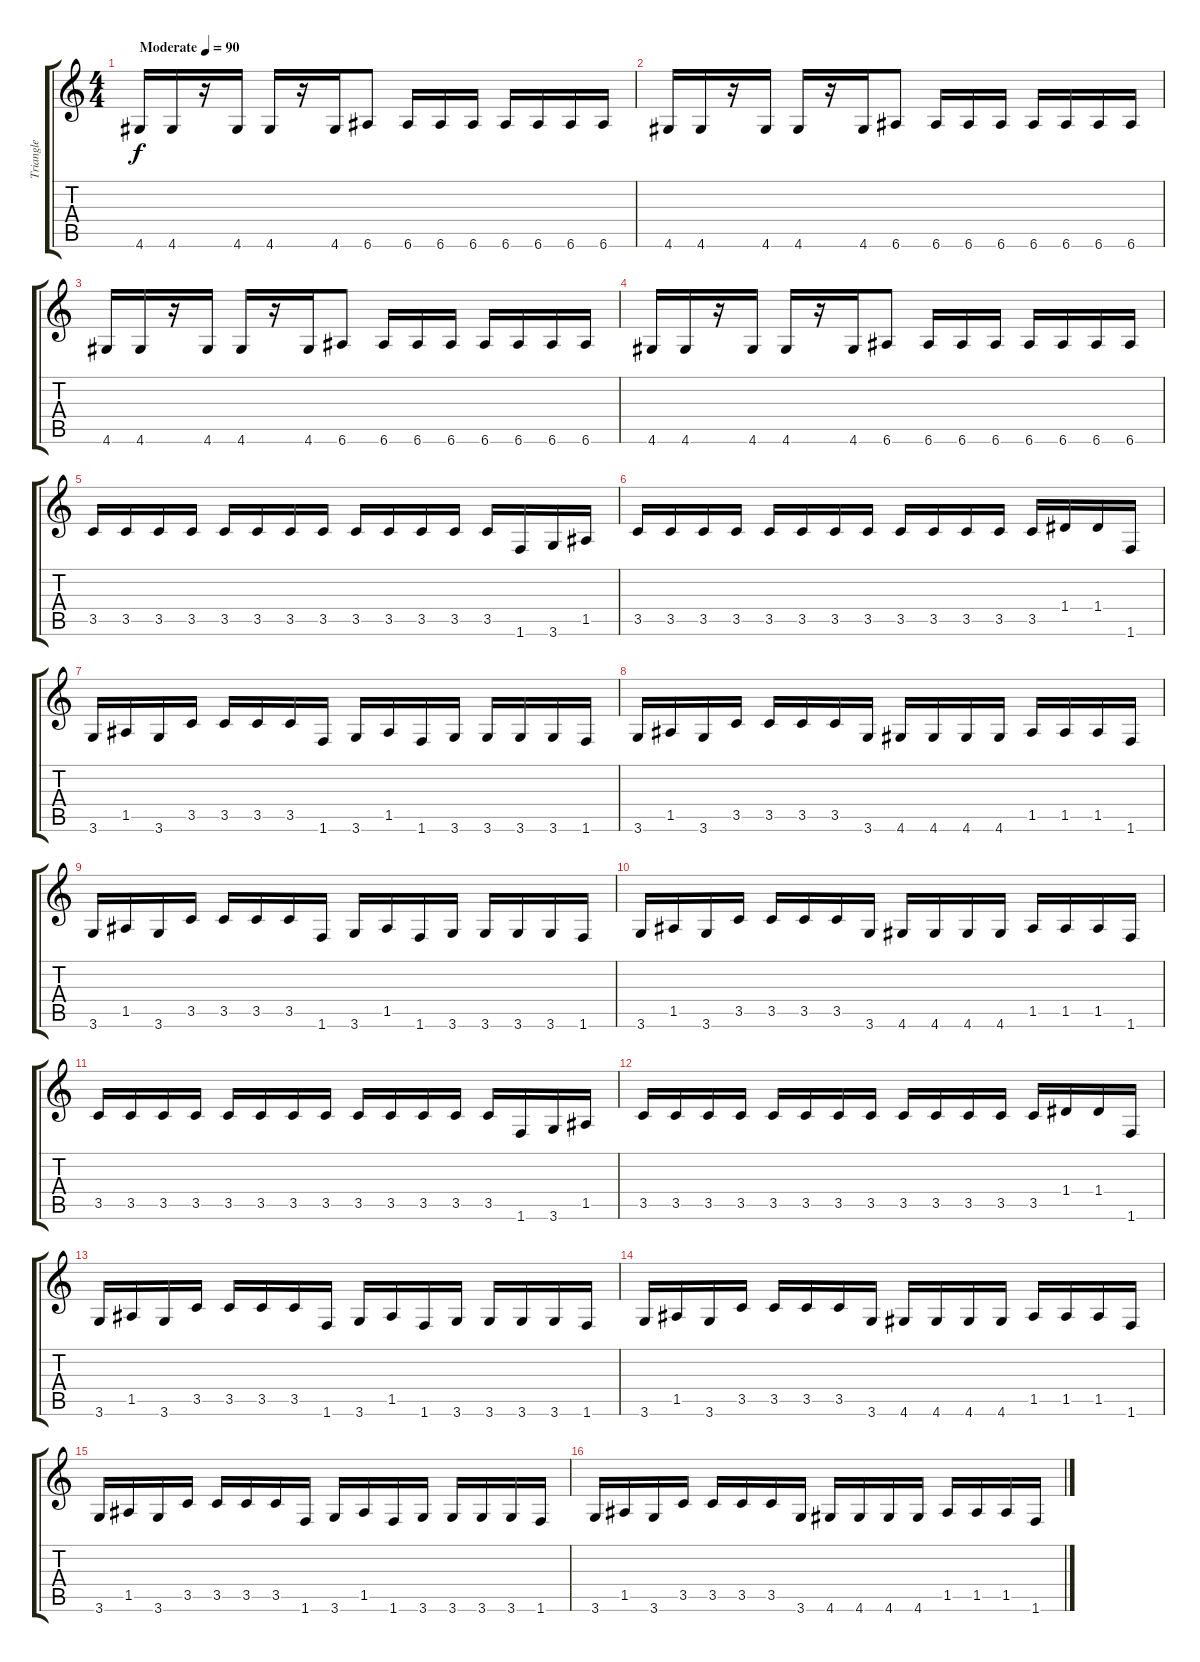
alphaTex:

\track ("Triangle" "Triangle") {instrument electricbassfinger}
\staff {score tabs}
\tuning (E4 B3 G3 D3 A2 E2) {hide}
\ts (4 4)
\tempo (90 "Moderate")
\clef g2
\ks c
4.6.16{dy f instrument electricbassfinger} 4.6.16 r.16 4.6.16 4.6.16 r.16 4.6.16 6.6.8 6.6.16 6.6.16 6.6.16 6.6.16 6.6.16 6.6.16 6.6.16 |
4.6.16 4.6.16 r.16 4.6.16 4.6.16 r.16 4.6.16 6.6.8 6.6.16 6.6.16 6.6.16 6.6.16 6.6.16 6.6.16 6.6.16 |
4.6.16 4.6.16 r.16 4.6.16 4.6.16 r.16 4.6.16 6.6.8 6.6.16 6.6.16 6.6.16 6.6.16 6.6.16 6.6.16 6.6.16 |
4.6.16 4.6.16 r.16 4.6.16 4.6.16 r.16 4.6.16 6.6.8 6.6.16 6.6.16 6.6.16 6.6.16 6.6.16 6.6.16 6.6.16 |
3.5.16 3.5.16 3.5.16 3.5.16 3.5.16 3.5.16 3.5.16 3.5.16 3.5.16 3.5.16 3.5.16 3.5.16 3.5.16 1.6.16 3.6.16 1.5.16 |
3.5.16 3.5.16 3.5.16 3.5.16 3.5.16 3.5.16 3.5.16 3.5.16 3.5.16 3.5.16 3.5.16 3.5.16 3.5.16 1.4.16 1.4.16 1.6.16 |
3.6.16 1.5.16 3.6.16 3.5.16 3.5.16 3.5.16 3.5.16 1.6.16 3.6.16 1.5.16 1.6.16 3.6.16 3.6.16 3.6.16 3.6.16 1.6.16 |
3.6.16 1.5.16 3.6.16 3.5.16 3.5.16 3.5.16 3.5.16 3.6.16 4.6.16 4.6.16 4.6.16 4.6.16 1.5.16 1.5.16 1.5.16 1.6.16 |
3.6.16 1.5.16 3.6.16 3.5.16 3.5.16 3.5.16 3.5.16 1.6.16 3.6.16 1.5.16 1.6.16 3.6.16 3.6.16 3.6.16 3.6.16 1.6.16 |
3.6.16 1.5.16 3.6.16 3.5.16 3.5.16 3.5.16 3.5.16 3.6.16 4.6.16 4.6.16 4.6.16 4.6.16 1.5.16 1.5.16 1.5.16 1.6.16 |
3.5.16 3.5.16 3.5.16 3.5.16 3.5.16 3.5.16 3.5.16 3.5.16 3.5.16 3.5.16 3.5.16 3.5.16 3.5.16 1.6.16 3.6.16 1.5.16 |
3.5.16 3.5.16 3.5.16 3.5.16 3.5.16 3.5.16 3.5.16 3.5.16 3.5.16 3.5.16 3.5.16 3.5.16 3.5.16 1.4.16 1.4.16 1.6.16 |
3.6.16 1.5.16 3.6.16 3.5.16 3.5.16 3.5.16 3.5.16 1.6.16 3.6.16 1.5.16 1.6.16 3.6.16 3.6.16 3.6.16 3.6.16 1.6.16 |
3.6.16 1.5.16 3.6.16 3.5.16 3.5.16 3.5.16 3.5.16 3.6.16 4.6.16 4.6.16 4.6.16 4.6.16 1.5.16 1.5.16 1.5.16 1.6.16 |
3.6.16 1.5.16 3.6.16 3.5.16 3.5.16 3.5.16 3.5.16 1.6.16 3.6.16 1.5.16 1.6.16 3.6.16 3.6.16 3.6.16 3.6.16 1.6.16 |
3.6.16 1.5.16 3.6.16 3.5.16 3.5.16 3.5.16 3.5.16 3.6.16 4.6.16 4.6.16 4.6.16 4.6.16 1.5.16 1.5.16 1.5.16 1.6.16
